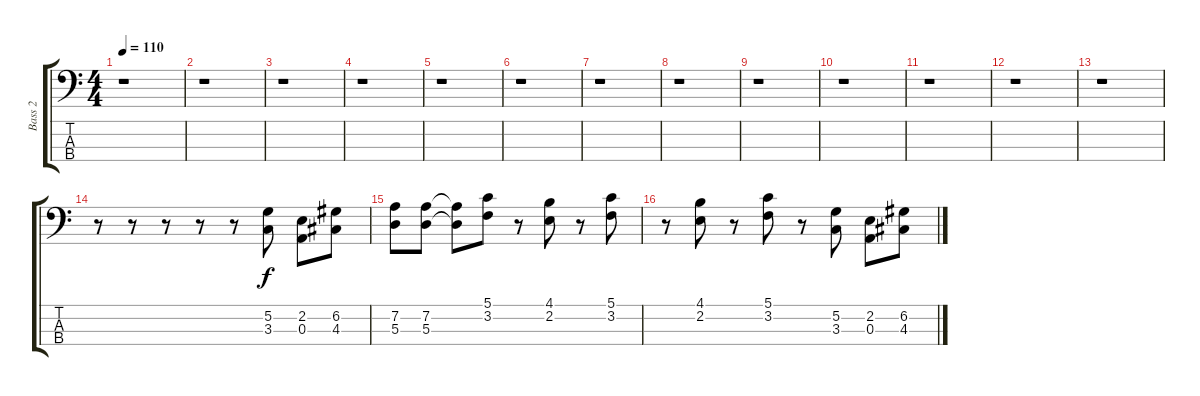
\track ("Bass 2" "Bass 2") {instrument electricbasspick}
\staff {score tabs}
\tuning (G2 D2 A1 E1) {hide}
\ts (4 4)
\tempo 110
\clef f4
\ks c
r.1{dy f instrument electricbasspick} |
r.1 |
r.1 |
r.1 |
r.1 |
r.1 |
r.1 |
r.1 |
r.1 |
r.1 |
r.1 |
r.1 |
r.1 |
r.8 r.8 r.8 r.8 r.8 (5.2 3.3).8 (2.2 0.3).8 (6.2 4.3).8 |
(7.2 5.3).8 (7.2 5.3).8 (7.2{t} 5.3{t}).8 (5.1 3.2).8 r.8 (4.1 2.2).8 r.8 (5.1 3.2).8 |
r.8 (4.1 2.2).8 r.8 (5.1 3.2).8 r.8 (5.2 3.3).8 (2.2 0.3).8 (6.2 4.3).8
